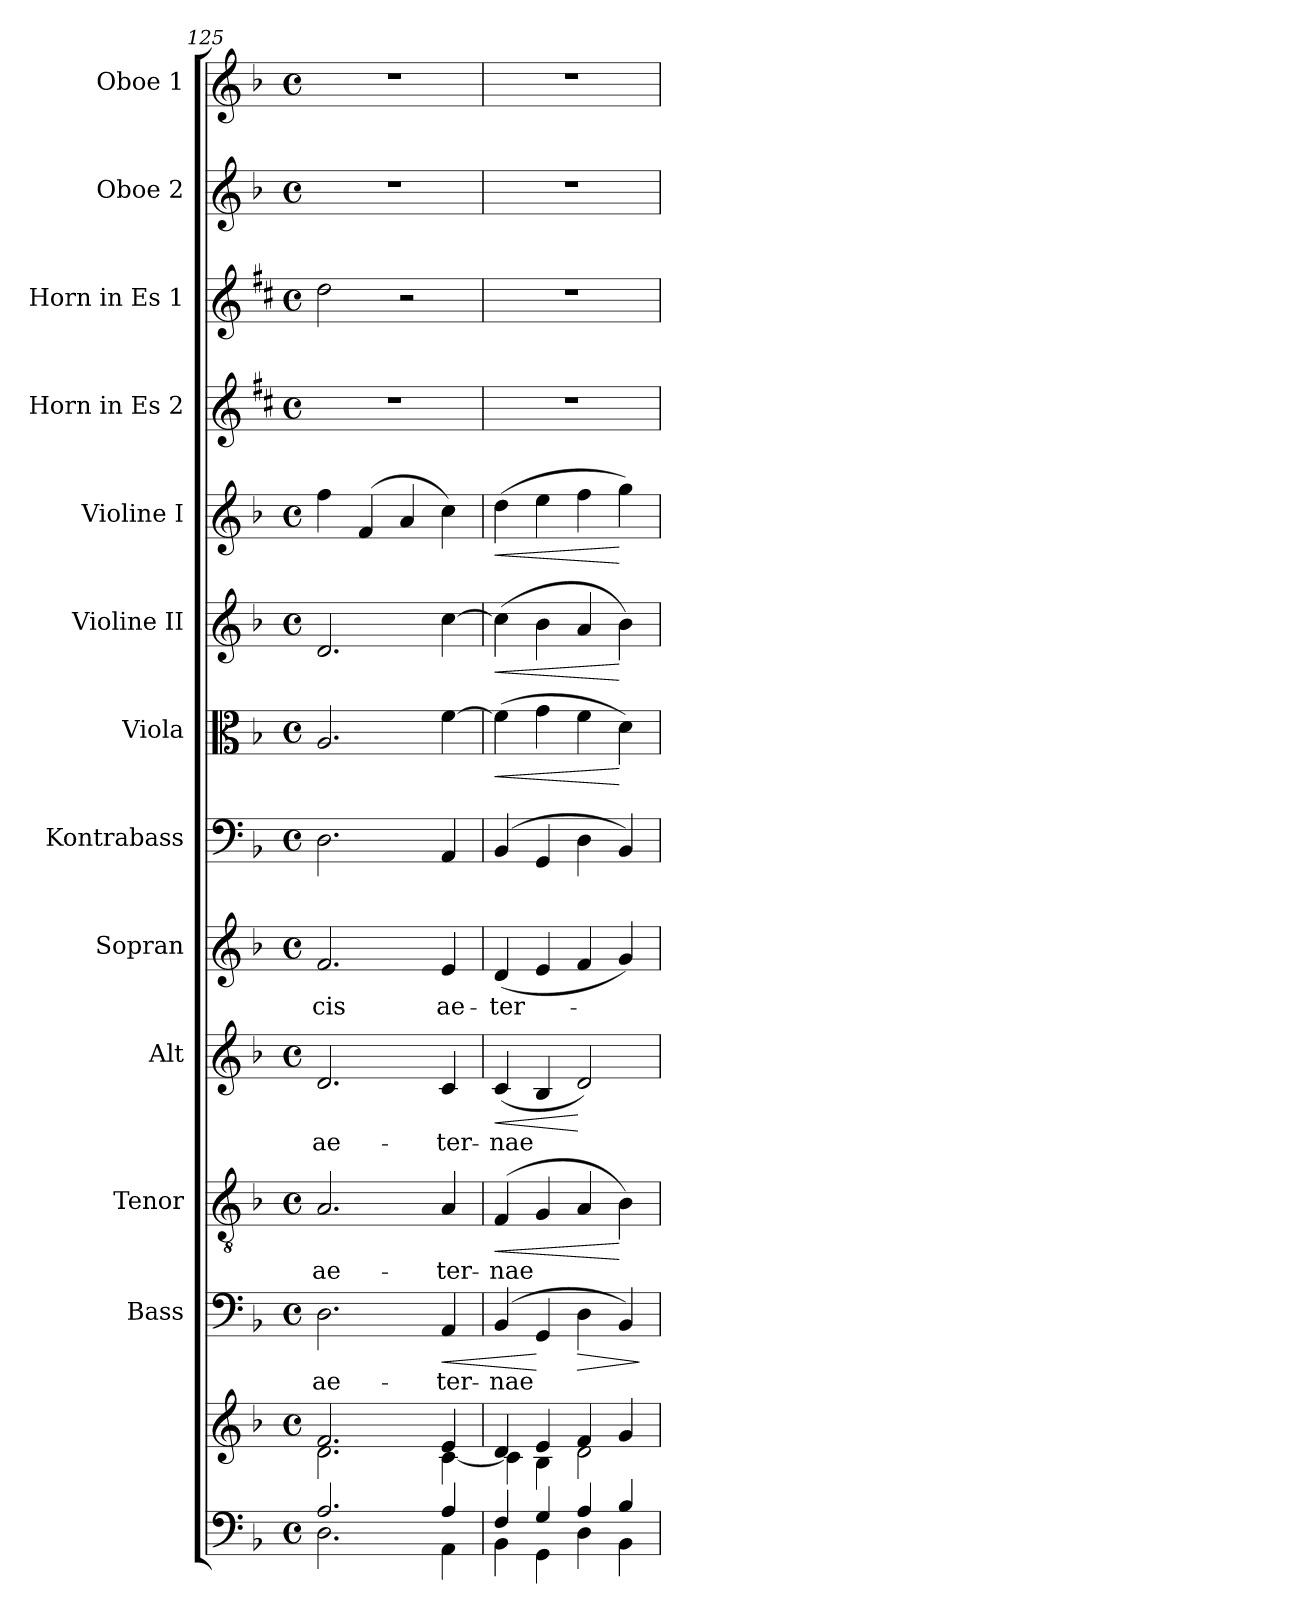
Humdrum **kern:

**kern	**kern	**kern	**text	**dynam	**kern	**text	**dynam	**kern	**text	**dynam	**kern	**text	**kern	**kern	**dynam	**kern	**dynam	**kern	**dynam	**kern	**kern	**kern	**kern
*part13	*part13	*part12	*part12	*part12	*part11	*part11	*part11	*part10	*part10	*part10	*part9	*part9	*part8	*part7	*part7	*part6	*part6	*part5	*part5	*part4	*part3	*part2	*part1
*staff14	*staff13	*staff12	*staff12	*staff12	*staff11	*staff11	*staff11	*staff10	*staff10	*staff10	*staff9	*staff9	*staff8	*staff7	*staff7	*staff6	*staff6	*staff5	*staff5	*staff4	*staff3	*staff2	*staff1
*	*	*I"Bass	*	*	*I"Tenor	*	*	*I"Alt	*	*	*I"Sopran	*	*I"Kontrabass	*I"Viola	*	*I"Violine II	*	*I"Violine I	*	*I"Horn in Es 2	*I"Horn in Es 1	*I"Oboe 2	*I"Oboe 1
*	*	*I'B.	*	*	*I'T.	*	*	*I'A.	*	*	*I'S.	*	*I'Kb.	*I'Vla.	*	*I'Vl. II	*	*I'Vl. I	*	*I'Hr. 2	*I'Hr. 1	*I'Ob. 2	*I'Ob. 1
*clefF4	*clefG2	*clefF4	*	*	*clefGv2	*	*	*clefG2	*	*	*clefG2	*	*clefF4	*clefC3	*	*clefG2	*	*clefG2	*	*clefG2	*clefG2	*clefG2	*clefG2
*	*	*	*	*	*	*	*	*	*	*	*	*	*ITrd7c12	*	*	*	*	*	*	*ITrd5c9	*ITrd5c9	*	*
*k[b-]	*k[b-]	*k[b-]	*	*	*k[b-]	*	*	*k[b-]	*	*	*k[b-]	*	*k[b-]	*k[b-]	*	*k[b-]	*	*k[b-]	*	*k[b-]	*k[b-]	*k[b-]	*k[b-]
*F:	*F:	*F:	*	*	*F:	*	*	*F:	*	*	*F:	*	*F:	*F:	*	*F:	*	*F:	*	*F:	*F:	*F:	*F:
*M4/4	*M4/4	*M4/4	*	*	*M4/4	*	*	*M4/4	*	*	*M4/4	*	*M4/4	*M4/4	*	*M4/4	*	*M4/4	*	*M4/4	*M4/4	*M4/4	*M4/4
*met(c)	*met(c)	*met(c)	*	*	*met(c)	*	*	*met(c)	*	*	*met(c)	*	*met(c)	*met(c)	*	*met(c)	*	*met(c)	*	*met(c)	*met(c)	*met(c)	*met(c)
=125	=125	=125	=125	=125	=125	=125	=125	=125	=125	=125	=125	=125	=125	=125	=125	=125	=125	=125	=125	=125	=125	=125	=125
*^	*^	*	*	*	*	*	*	*	*	*	*	*	*	*	*	*	*	*	*	*	*	*	*
!	!	!	!	!	!LO:LY:b	!	!	!LO:LY:b	!	!	!LO:LY:b	!	!	!LO:LY:b	!	!	!	!	!	!	!	!	!	!	!
2.A/	2.D\	2.f/	2.d\	2.D\	ae-	.	2.A/	ae-	.	2.d/	ae-	.	2.f/	-cis	2.DD\	2.A/	.	2.d/	.	4ff\	.	1r	2f\	1r	1r
.	.	.	.	.	.	.	.	.	.	.	.	.	.	.	.	.	.	.	.	(4f/	.	.	.	.	.
.	.	.	.	.	.	.	.	.	.	.	.	.	.	.	.	.	.	.	.	4a/	.	.	2r	.	.
!	!	!	!	!	!LO:LY:b	!LO:HP:b	!	!LO:LY:b	!	!	!LO:LY:b	!	!	!LO:LY:b	!	!	!	!	!	!	!	!	!	!	!
4A/	4AA\	4e/	[<4c\	4AA/	-ter-	<	4A/	-ter-	.	4c/	-ter-	.	4e/	ae-	4AAA/	[4f\	.	[4cc\	.	4cc\)	.	.	.	.	.
=126	=126	=126	=126	=126	=126	=126	=126	=126	=126	=126	=126	=126	=126	=126	=126	=126	=126	=126	=126	=126	=126	=126	=126	=126	=126
!	!	!	!	!	!LO:LY:b	!	!	!LO:LY:b	!LO:HP:b	!	!LO:LY:b	!LO:HP:b	!	!LO:LY:b	!	!	!LO:HP:b	!	!LO:HP:b	!	!LO:HP:b	!	!	!	!
4F/	4BB-\	4d/	4c\]	(4BB-/	-nae	.	(4F/	-nae	<	(<4c/	-nae	<	(<4d/	-ter-	(4BBB-/	(>4f\]	<	(>4cc\]	<	(>4dd\	<	1r	1r	1r	1r
4G/	4GG\	4e/	4B-\	4GG/	.	[	4G/	.	.	4B-/	.	.	4e/	.	4GGG/	4g\	.	4b-\	.	4ee\	.	.	.	.	.
!	!	!	!	!	!	!LO:HP:b	!	!	!	!	!	!	!	!	!	!	!	!	!	!	!	!	!	!	!
4A/	4D\	4f/	2d\	4D\	.	>	4A/	.	.	2d/)	.	[	4f/	.	4DD\	4f\	.	4a/	.	4ff\	.	.	.	.	.
4B-/	4BB-\	4g/	.	4BB-/)	.	.	4B-\)	.	[	.	.	.	4g/)	.	4BBB-/)	4d\)	[	4b-\)	[	4gg\)	[	.	.	.	.
*v	*v	*	*	*	*	*	*	*	*	*	*	*	*	*	*	*	*	*	*	*	*	*	*	*	*
*	*v	*v	*	*	*	*	*	*	*	*	*	*	*	*	*	*	*	*	*	*	*	*	*	*
.	.	.	.	]	.	.	.	.	.	.	.	.	.	.	.	.	.	.	.	.	.	.	.
=	=	=	=	=	=	=	=	=	=	=	=	=	=	=	=	=	=	=	=	=	=	=	=
*-	*-	*-	*-	*-	*-	*-	*-	*-	*-	*-	*-	*-	*-	*-	*-	*-	*-	*-	*-	*-	*-	*-	*-
